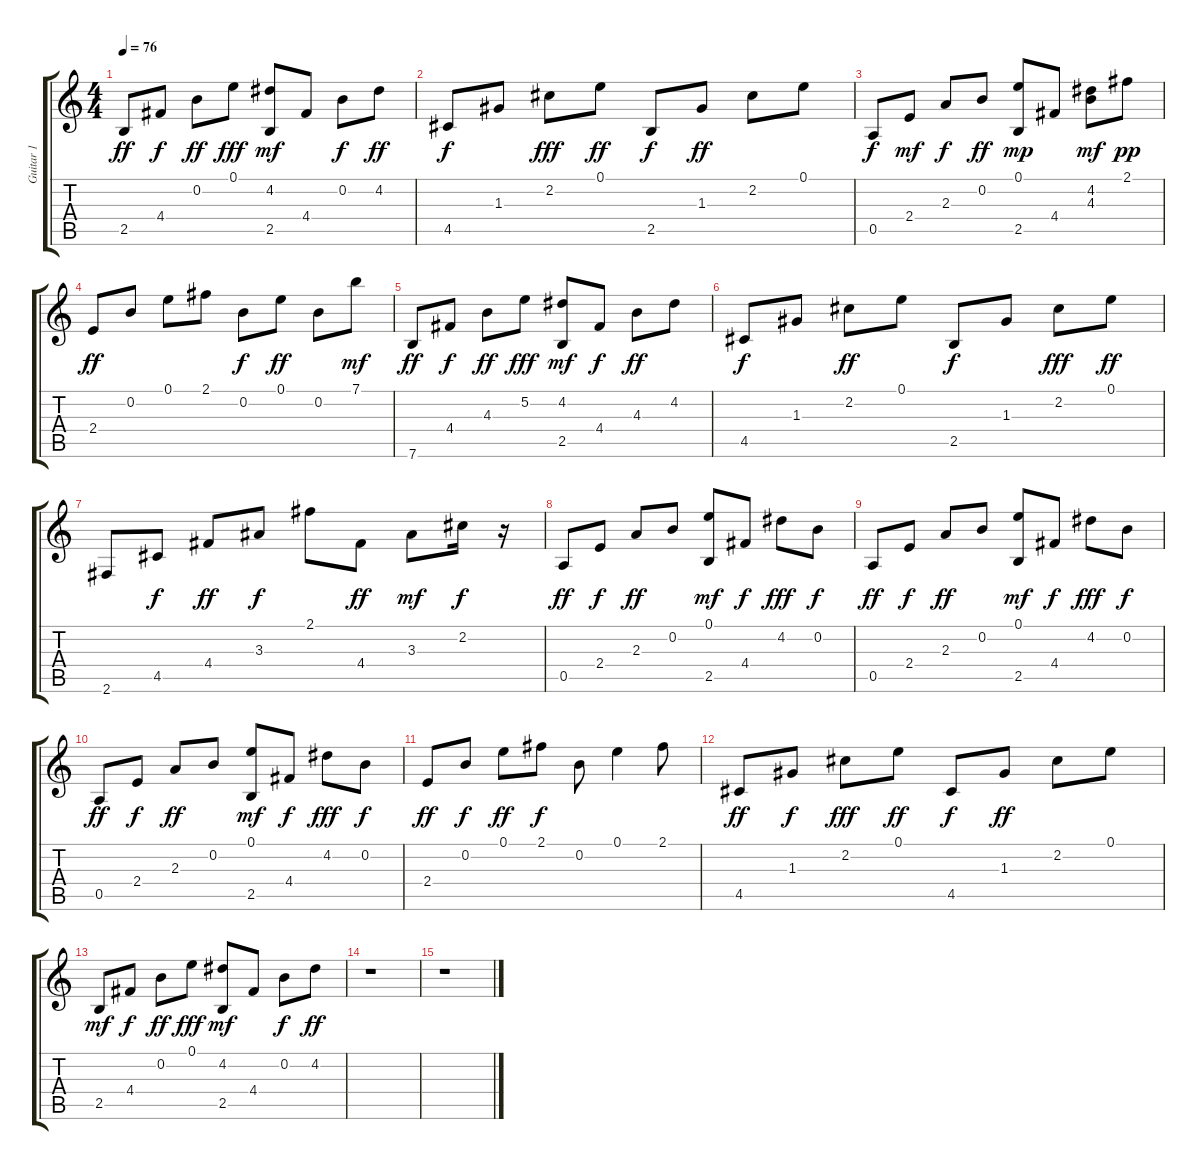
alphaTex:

\track ("Guitar 1" "Guitar 1") {instrument electricguitarclean}
\staff {score tabs}
\tuning (E4 B3 G3 D3 A2 E2) {hide}
\ts (4 4)
\tempo 76
\clef g2
\ks c
2.5.8{dy ff} 4.4.8{dy f} 0.2.8{dy ff} 0.1.8{dy fff} (4.2 2.5).8{dy mf} 4.4.8 0.2.8{dy f} 4.2.8{dy ff} |
4.5.8{dy f} 1.3.8 2.2.8{dy fff} 0.1.8{dy ff} 2.5.8{dy f} 1.3.8{dy ff} 2.2.8 0.1.8 |
0.5.8{dy f} 2.4.8{dy mf} 2.3.8{dy f} 0.2.8{dy ff} (0.1 2.5).8{dy mp} 4.4.8 (4.2 4.3).8{dy mf} 2.1.8{dy pp} |
2.4.8{dy ff} 0.2.8 0.1.8 2.1.8 0.2.8{dy f} 0.1.8{dy ff} 0.2.8 7.1.8{dy mf} |
7.6.8{dy ff} 4.4.8{dy f} 4.3.8{dy ff} 5.2.8{dy fff} (4.2 2.5).8{dy mf} 4.4.8{dy f} 4.3.8{dy ff} 4.2.8 |
4.5.8{dy f} 1.3.8 2.2.8{dy ff} 0.1.8 2.5.8{dy f} 1.3.8 2.2.8{dy fff} 0.1.8{dy ff} |
2.6.8 4.5.8{dy f} 4.4.8{dy ff} 3.3.8{dy f} 2.1.8 4.4.8{dy ff} 3.3.8{dy mf} 2.2.16{dy f} r.16 |
0.5.8{dy ff} 2.4.8{dy f} 2.3.8{dy ff} 0.2.8 (0.1 2.5).8{dy mf} 4.4.8{dy f} 4.2.8{dy fff} 0.2.8{dy f} |
0.5.8{dy ff} 2.4.8{dy f} 2.3.8{dy ff} 0.2.8 (0.1 2.5).8{dy mf} 4.4.8{dy f} 4.2.8{dy fff} 0.2.8{dy f} |
0.5.8{dy ff} 2.4.8{dy f} 2.3.8{dy ff} 0.2.8 (0.1 2.5).8{dy mf} 4.4.8{dy f} 4.2.8{dy fff} 0.2.8{dy f} |
2.4.8{dy ff} 0.2.8{dy f} 0.1.8{dy ff} 2.1.8{dy f} 0.2.8 0.1.4 2.1.8 |
4.5.8{dy ff} 1.3.8{dy f} 2.2.8{dy fff} 0.1.8{dy ff} 4.5.8{dy f} 1.3.8{dy ff} 2.2.8 0.1.8 |
2.5.8{dy mf} 4.4.8{dy f} 0.2.8{dy ff} 0.1.8{dy fff} (4.2 2.5).8{dy mf} 4.4.8 0.2.8{dy f} 4.2.8{dy ff} |
r.1 |
r.1
